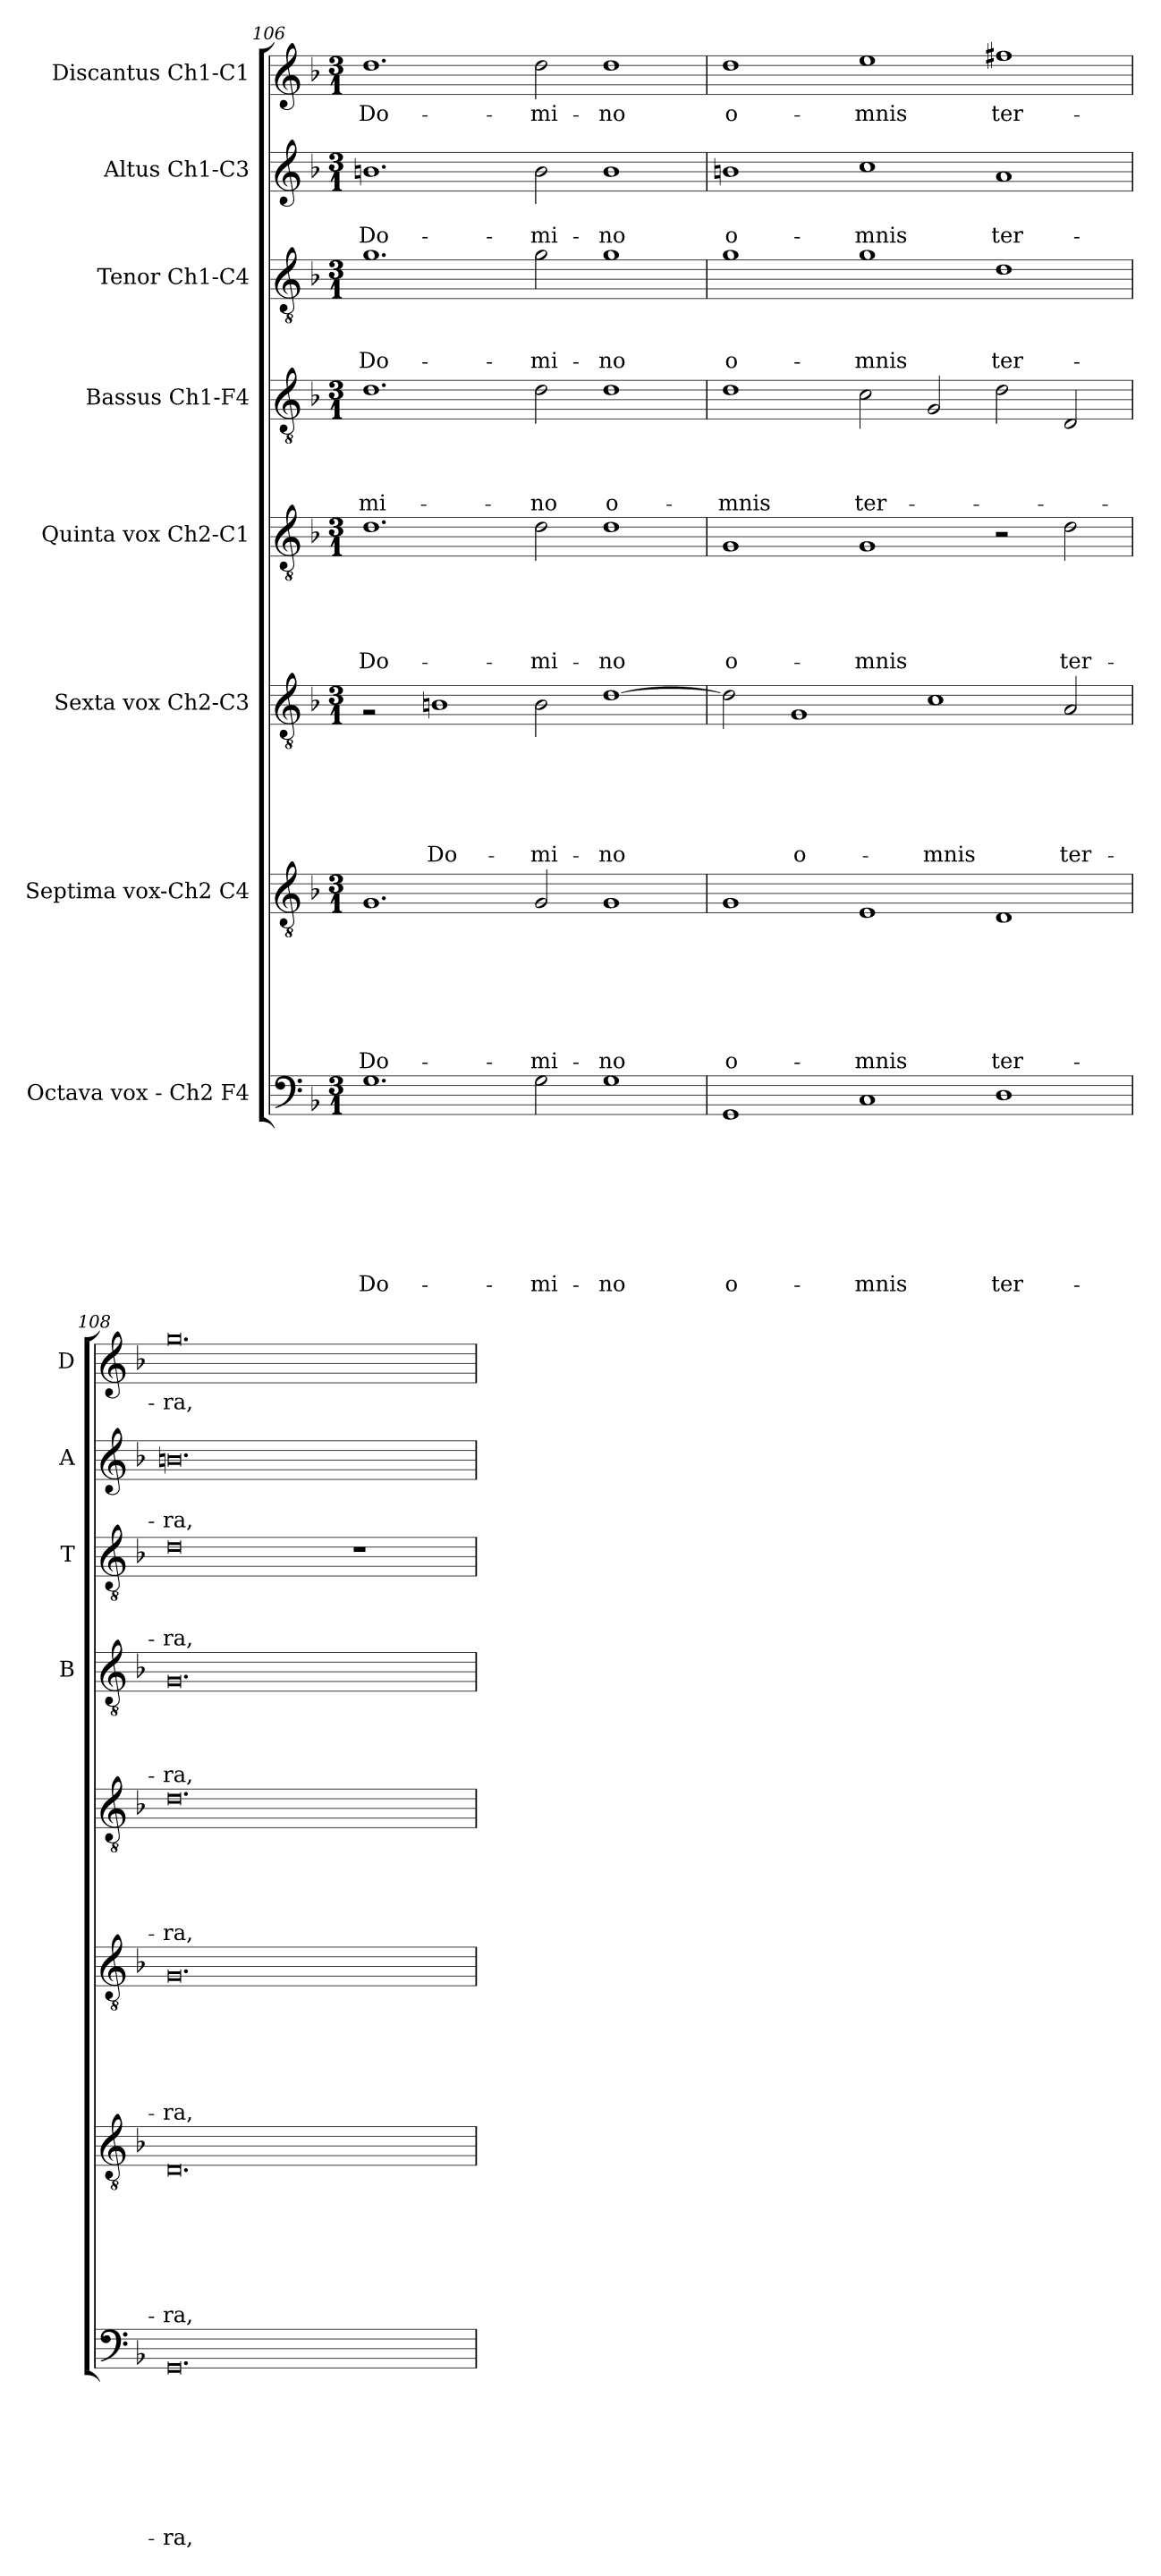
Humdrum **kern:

**kern	**text	**text	**text	**text	**text	**text	**text	**text	**kern	**text	**text	**text	**text	**text	**text	**text	**kern	**text	**text	**text	**text	**text	**text	**kern	**text	**text	**text	**text	**text	**kern	**text	**text	**text	**text	**kern	**text	**text	**text	**kern	**text	**text	**kern	**text
*part8	*part8	*part8	*part8	*part8	*part8	*part8	*part8	*part8	*part7	*part7	*part7	*part7	*part7	*part7	*part7	*part7	*part6	*part6	*part6	*part6	*part6	*part6	*part6	*part5	*part5	*part5	*part5	*part5	*part5	*part4	*part4	*part4	*part4	*part4	*part3	*part3	*part3	*part3	*part2	*part2	*part2	*part1	*part1
*staff8	*staff8	*staff8	*staff8	*staff8	*staff8	*staff8	*staff8	*staff8	*staff7	*staff7	*staff7	*staff7	*staff7	*staff7	*staff7	*staff7	*staff6	*staff6	*staff6	*staff6	*staff6	*staff6	*staff6	*staff5	*staff5	*staff5	*staff5	*staff5	*staff5	*staff4	*staff4	*staff4	*staff4	*staff4	*staff3	*staff3	*staff3	*staff3	*staff2	*staff2	*staff2	*staff1	*staff1
*I"Octava vox - Ch2 F4	*	*	*	*	*	*	*	*	*I"Septima  vox-Ch2 C4	*	*	*	*	*	*	*	*I"Sexta vox  Ch2-C3	*	*	*	*	*	*	*I"Quinta vox  Ch2-C1	*	*	*	*	*	*I"Bassus  Ch1-F4	*	*	*	*	*I"Tenor Ch1-C4	*	*	*	*I"Altus  Ch1-C3	*	*	*I"Discantus  Ch1-C1	*
*	*	*	*	*	*	*	*	*	*	*	*	*	*	*	*	*	*	*	*	*	*	*	*	*	*	*	*	*	*	*I'B	*	*	*	*	*I'T	*	*	*	*I'A	*	*	*I'D	*
*clefF4	*	*	*	*	*	*	*	*	*clefGv2	*	*	*	*	*	*	*	*clefGv2	*	*	*	*	*	*	*clefGv2	*	*	*	*	*	*clefGv2	*	*	*	*	*clefGv2	*	*	*	*clefG2	*	*	*clefG2	*
*k[b-]	*	*	*	*	*	*	*	*	*k[b-]	*	*	*	*	*	*	*	*k[b-]	*	*	*	*	*	*	*k[b-]	*	*	*	*	*	*k[b-]	*	*	*	*	*k[b-]	*	*	*	*k[b-]	*	*	*k[b-]	*
*F:	*	*	*	*	*	*	*	*	*F:	*	*	*	*	*	*	*	*F:	*	*	*	*	*	*	*F:	*	*	*	*	*	*F:	*	*	*	*	*F:	*	*	*	*F:	*	*	*F:	*
*M3/1	*	*	*	*	*	*	*	*	*M3/1	*	*	*	*	*	*	*	*M3/1	*	*	*	*	*	*	*M3/1	*	*	*	*	*	*M3/1	*	*	*	*	*M3/1	*	*	*	*M3/1	*	*	*M3/1	*
=106	=106	=106	=106	=106	=106	=106	=106	=106	=106	=106	=106	=106	=106	=106	=106	=106	=106	=106	=106	=106	=106	=106	=106	=106	=106	=106	=106	=106	=106	=106	=106	=106	=106	=106	=106	=106	=106	=106	=106	=106	=106	=106	=106
!	!	!	!	!	!	!	!	!LO:LY:b	!	!	!	!	!	!	!	!LO:LY:b	!	!	!	!	!	!	!	!	!	!	!	!	!LO:LY:b	!	!	!	!	!LO:LY:b	!	!	!	!LO:LY:b	!	!	!LO:LY:b	!	!LO:LY:b
1.G	.	.	.	.	.	.	.	Do-	1.G	.	.	.	.	.	.	Do-	2rA	.	.	.	.	.	.	1.d	.	.	.	.	Do-	1.d	.	.	.	-mi-	1.g	.	.	Do-	1.bn	.	Do-	1.dd	Do-
!	!	!	!	!	!	!	!	!	!	!	!	!	!	!	!	!	!	!	!	!	!	!	!LO:LY:b	!	!	!	!	!	!	!	!	!	!	!	!	!	!	!	!	!	!	!	!
.	.	.	.	.	.	.	.	.	.	.	.	.	.	.	.	.	1B	.	.	.	.	.	Do-	.	.	.	.	.	.	.	.	.	.	.	.	.	.	.	.	.	.	.	.
!	!	!	!	!	!	!	!	!LO:LY:b	!	!	!	!	!	!	!	!LO:LY:b	!	!	!	!	!	!	!LO:LY:b	!	!	!	!	!	!LO:LY:b	!	!	!	!	!LO:LY:b	!	!	!	!LO:LY:b	!	!	!LO:LY:b	!	!LO:LY:b
2G\	.	.	.	.	.	.	.	-mi-	2G/	.	.	.	.	.	.	-mi-	2B\	.	.	.	.	.	-mi-	2d\	.	.	.	.	-mi-	2d\	.	.	.	-no	2g\	.	.	-mi-	2b\	.	-mi-	2dd\	-mi-
!	!	!	!	!	!	!	!	!LO:LY:b	!	!	!	!	!	!	!	!LO:LY:b	!	!	!	!	!	!	!LO:LY:b	!	!	!	!	!	!LO:LY:b	!	!	!	!	!LO:LY:b	!	!	!	!LO:LY:b	!	!	!LO:LY:b	!	!LO:LY:b
1G	.	.	.	.	.	.	.	-no	1G	.	.	.	.	.	.	-no	[1d	.	.	.	.	.	-no	1d	.	.	.	.	-no	1d	.	.	.	o-	1g	.	.	-no	1b	.	-no	1dd	-no
!!LO:LB:g=z
=107	=107	=107	=107	=107	=107	=107	=107	=107	=107	=107	=107	=107	=107	=107	=107	=107	=107	=107	=107	=107	=107	=107	=107	=107	=107	=107	=107	=107	=107	=107	=107	=107	=107	=107	=107	=107	=107	=107	=107	=107	=107	=107	=107
!	!	!	!	!	!	!	!	!LO:LY:b	!	!	!	!	!	!	!	!LO:LY:b	!	!	!	!	!	!	!	!	!	!	!	!	!LO:LY:b	!	!	!	!	!LO:LY:b	!	!	!	!LO:LY:b	!	!	!LO:LY:b	!	!LO:LY:b
1GG	.	.	.	.	.	.	.	o-	1G	.	.	.	.	.	.	o-	2d\]	.	.	.	.	.	.	1G	.	.	.	.	o-	1d	.	.	.	-mnis	1g	.	.	o-	1bn	.	o-	1dd	o-
!	!	!	!	!	!	!	!	!	!	!	!	!	!	!	!	!	!	!	!	!	!	!	!LO:LY:b	!	!	!	!	!	!	!	!	!	!	!	!	!	!	!	!	!	!	!	!
.	.	.	.	.	.	.	.	.	.	.	.	.	.	.	.	.	1G	.	.	.	.	.	o-	.	.	.	.	.	.	.	.	.	.	.	.	.	.	.	.	.	.	.	.
!	!	!	!	!	!	!	!	!LO:LY:b	!	!	!	!	!	!	!	!LO:LY:b	!	!	!	!	!	!	!	!	!	!	!	!	!LO:LY:b	!	!	!	!	!LO:LY:b	!	!	!	!LO:LY:b	!	!	!LO:LY:b	!	!LO:LY:b
1C	.	.	.	.	.	.	.	-mnis	1E	.	.	.	.	.	.	-mnis	.	.	.	.	.	.	.	1G	.	.	.	.	-mnis	2c\	.	.	.	ter-	1g	.	.	-mnis	1cc	.	-mnis	1ee	-mnis
!	!	!	!	!	!	!	!	!	!	!	!	!	!	!	!	!	!	!	!	!	!	!	!LO:LY:b	!	!	!	!	!	!	!	!	!	!	!	!	!	!	!	!	!	!	!	!
.	.	.	.	.	.	.	.	.	.	.	.	.	.	.	.	.	1c	.	.	.	.	.	-mnis	.	.	.	.	.	.	2G/	.	.	.	.	.	.	.	.	.	.	.	.	.
!	!	!	!	!	!	!	!	!LO:LY:b	!	!	!	!	!	!	!	!LO:LY:b	!	!	!	!	!	!	!	!	!	!	!	!	!	!	!	!	!	!	!	!	!	!LO:LY:b	!	!	!LO:LY:b	!	!LO:LY:b
1D	.	.	.	.	.	.	.	ter-	1D	.	.	.	.	.	.	ter-	.	.	.	.	.	.	.	2r	.	.	.	.	.	2d\	.	.	.	.	1d	.	.	ter-	1a	.	ter-	1ff#X	ter-
!	!	!	!	!	!	!	!	!	!	!	!	!	!	!	!	!	!	!	!	!	!	!	!LO:LY:b	!	!	!	!	!	!LO:LY:b	!	!	!	!	!	!	!	!	!	!	!	!	!	!
.	.	.	.	.	.	.	.	.	.	.	.	.	.	.	.	.	2A/	.	.	.	.	.	ter-	2d\	.	.	.	.	ter-	2D/	.	.	.	.	.	.	.	.	.	.	.	.	.
=108	=108	=108	=108	=108	=108	=108	=108	=108	=108	=108	=108	=108	=108	=108	=108	=108	=108	=108	=108	=108	=108	=108	=108	=108	=108	=108	=108	=108	=108	=108	=108	=108	=108	=108	=108	=108	=108	=108	=108	=108	=108	=108	=108
!	!	!	!	!	!	!	!	!LO:LY:b	!	!	!	!	!	!	!	!LO:LY:b	!	!	!	!	!	!	!LO:LY:b	!	!	!	!	!	!LO:LY:b	!	!	!	!	!LO:LY:b	!	!	!	!LO:LY:b	!	!	!LO:LY:b	!	!LO:LY:b
0.GG	.	.	.	.	.	.	.	-ra,	0.D	.	.	.	.	.	.	-ra,	0.G	.	.	.	.	.	-ra,	0.d	.	.	.	.	-ra,	0.G	.	.	.	-ra,	0d	.	.	-ra,	0.bn	.	-ra,	0.gg	-ra,
.	.	.	.	.	.	.	.	.	.	.	.	.	.	.	.	.	.	.	.	.	.	.	.	.	.	.	.	.	.	.	.	.	.	.	1r	.	.	.	.	.	.	.	.
=	=	=	=	=	=	=	=	=	=	=	=	=	=	=	=	=	=	=	=	=	=	=	=	=	=	=	=	=	=	=	=	=	=	=	=	=	=	=	=	=	=	=	=
*-	*-	*-	*-	*-	*-	*-	*-	*-	*-	*-	*-	*-	*-	*-	*-	*-	*-	*-	*-	*-	*-	*-	*-	*-	*-	*-	*-	*-	*-	*-	*-	*-	*-	*-	*-	*-	*-	*-	*-	*-	*-	*-	*-
